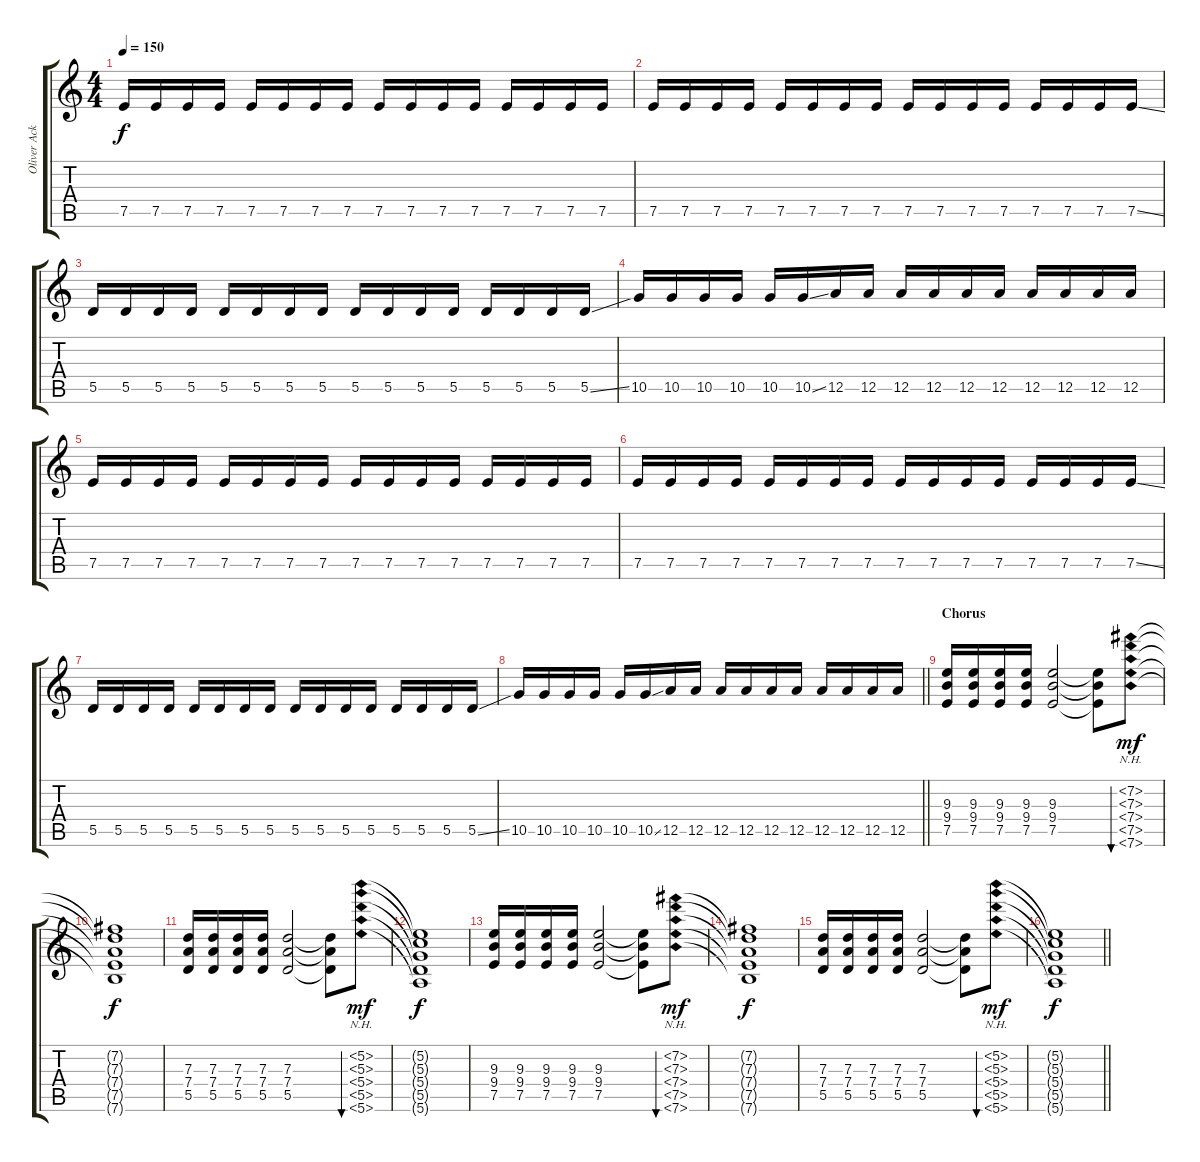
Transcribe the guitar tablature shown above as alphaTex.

\track ("Oliver Ackermann - Guitar" "Oliver Ack") {instrument overdrivenguitar}
\staff {score tabs}
\tuning (E4 B3 G3 D3 A2 E2) {hide}
\ts (4 4)
\tempo 150
\clef g2
\ks c
7.5.16{dy f} 7.5.16 7.5.16 7.5.16 7.5.16 7.5.16 7.5.16 7.5.16 7.5.16 7.5.16 7.5.16 7.5.16 7.5.16 7.5.16 7.5.16 7.5.16 |
7.5.16 7.5.16 7.5.16 7.5.16 7.5.16 7.5.16 7.5.16 7.5.16 7.5.16 7.5.16 7.5.16 7.5.16 7.5.16 7.5.16 7.5.16 7.5{ss}.16 |
5.5.16 5.5.16 5.5.16 5.5.16 5.5.16 5.5.16 5.5.16 5.5.16 5.5.16 5.5.16 5.5.16 5.5.16 5.5.16 5.5.16 5.5.16 5.5{ss}.16 |
10.5.16 10.5.16 10.5.16 10.5.16 10.5.16 10.5{ss}.16 12.5.16 12.5.16 12.5.16 12.5.16 12.5.16 12.5.16 12.5.16 12.5.16 12.5.16 12.5.16 |
7.5.16 7.5.16 7.5.16 7.5.16 7.5.16 7.5.16 7.5.16 7.5.16 7.5.16 7.5.16 7.5.16 7.5.16 7.5.16 7.5.16 7.5.16 7.5.16 |
7.5.16 7.5.16 7.5.16 7.5.16 7.5.16 7.5.16 7.5.16 7.5.16 7.5.16 7.5.16 7.5.16 7.5.16 7.5.16 7.5.16 7.5.16 7.5{ss}.16 |
5.5.16 5.5.16 5.5.16 5.5.16 5.5.16 5.5.16 5.5.16 5.5.16 5.5.16 5.5.16 5.5.16 5.5.16 5.5.16 5.5.16 5.5.16 5.5{ss}.16 |
\barLineRight lightlight
10.5.16 10.5.16 10.5.16 10.5.16 10.5.16 10.5{ss}.16 12.5.16 12.5.16 12.5.16 12.5.16 12.5.16 12.5.16 12.5.16 12.5.16 12.5.16 12.5.16 |
\section ("" "Chorus")
(9.3 9.4 7.5).16 (9.3 9.4 7.5).16 (9.3 9.4 7.5).16 (9.3 9.4 7.5).16 (9.3 9.4 7.5).2 (9.3{t} 9.4{t} 7.5{t}).8 (7.2{nh} 7.3{nh} 7.4{nh} 7.5{nh} 7.6{nh}).8{bu 120 dy mf} |
(7.2{t} 7.3{t} 7.4{t} 7.5{t} 7.6{t}).1{dy f} |
(7.3 7.4 5.5).16 (7.3 7.4 5.5).16 (7.3 7.4 5.5).16 (7.3 7.4 5.5).16 (7.3 7.4 5.5).2 (7.3{t} 7.4{t} 5.5{t}).8 (5.2{nh} 5.3{nh} 5.4{nh} 5.5{nh} 5.6{nh}).8{bu 120 dy mf} |
(5.2{t} 5.3{t} 5.4{t} 5.5{t} 5.6{t}).1{dy f} |
(9.3 9.4 7.5).16 (9.3 9.4 7.5).16 (9.3 9.4 7.5).16 (9.3 9.4 7.5).16 (9.3 9.4 7.5).2 (9.3{t} 9.4{t} 7.5{t}).8 (7.2{nh} 7.3{nh} 7.4{nh} 7.5{nh} 7.6{nh}).8{bu 120 dy mf} |
(7.2{t} 7.3{t} 7.4{t} 7.5{t} 7.6{t}).1{dy f} |
(7.3 7.4 5.5).16 (7.3 7.4 5.5).16 (7.3 7.4 5.5).16 (7.3 7.4 5.5).16 (7.3 7.4 5.5).2 (7.3{t} 7.4{t} 5.5{t}).8 (5.2{nh} 5.3{nh} 5.4{nh} 5.5{nh} 5.6{nh}).8{bu 120 dy mf} |
\barLineRight lightlight
(5.2{t} 5.3{t} 5.4{t} 5.5{t} 5.6{t}).1{dy f}
